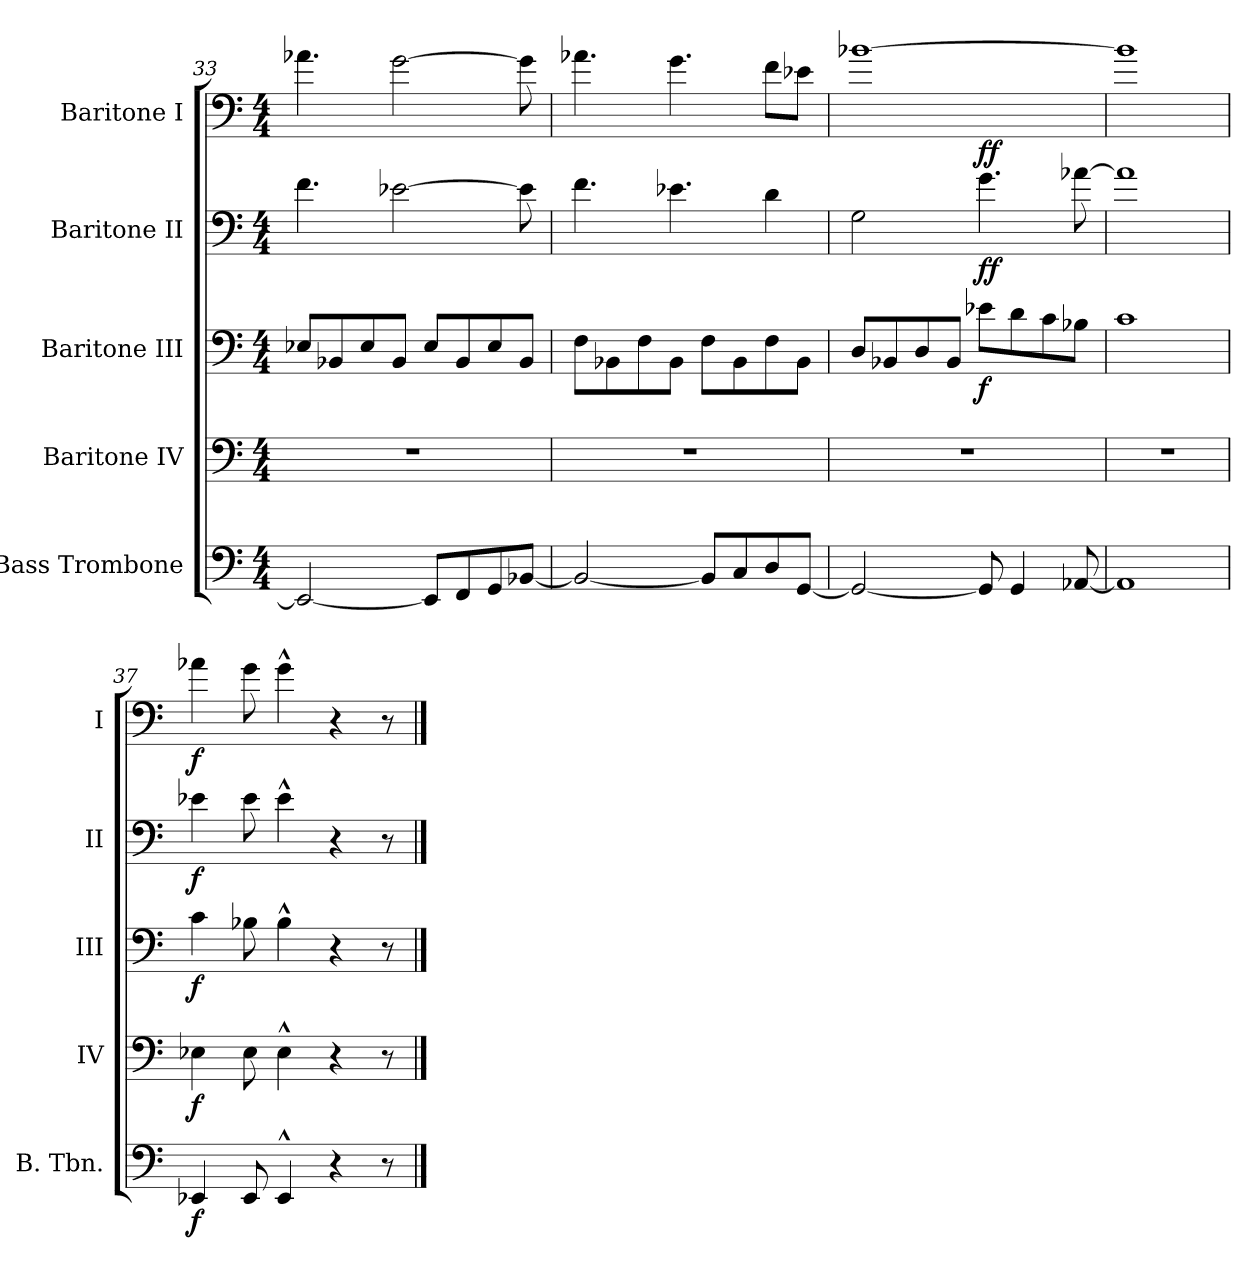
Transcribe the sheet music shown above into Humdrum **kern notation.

**kern	**dynam	**kern	**dynam	**kern	**dynam	**kern	**dynam	**kern	**dynam
*part5	*part5	*part4	*part4	*part3	*part3	*part2	*part2	*part1	*part1
*staff5	*staff5	*staff4	*staff4	*staff3	*staff3	*staff2	*staff2	*staff1	*staff1
*I"Bass Trombone	*	*I"Baritone IV	*	*I"Baritone III	*	*I"Baritone II	*	*I"Baritone I	*
*I'B. Tbn.	*	*I'IV	*	*I'III	*	*I'II	*	*I'I	*
!!LO:PB:g=z
*clefF4	*	*clefF4	*	*clefF4	*	*clefF4	*	*clefF4	*
*k[]	*	*k[]	*	*k[]	*	*k[]	*	*k[]	*
*M4/4	*	*M4/4	*	*M4/4	*	*M4/4	*	*M4/4	*
=33	=33	=33	=33	=33	=33	=33	=33	=33	=33
2EE-/_	.	1r	.	8E-X/L	.	4.f\	.	4.a-X\	.
.	.	.	.	8BB-X/	.	.	.	.	.
.	.	.	.	8E-/	.	.	.	.	.
.	.	.	.	8BB-/J	.	[2e-X\	.	[2g\	.
8EE-/L]	.	.	.	8E-/L	.	.	.	.	.
8FF/	.	.	.	8BB-/	.	.	.	.	.
8GG/	.	.	.	8E-/	.	.	.	.	.
[8BB-X/J	.	.	.	8BB-/J	.	8e-\]	.	8g\]	.
=34	=34	=34	=34	=34	=34	=34	=34	=34	=34
2BB-/_	.	1r	.	8F\L	.	4.f\	.	4.a-X\	.
.	.	.	.	8BB-X\	.	.	.	.	.
.	.	.	.	8F\	.	.	.	.	.
.	.	.	.	8BB-\J	.	4.e-X\	.	4.g\	.
8BB-/L]	.	.	.	8F\L	.	.	.	.	.
8C/	.	.	.	8BB-\	.	.	.	.	.
8D/	.	.	.	8F\	.	4d\	.	8f\L	.
[8GG/J	.	.	.	8BB-\J	.	.	.	8e-X\J	.
=35	=35	=35	=35	=35	=35	=35	=35	=35	=35
*	*	*	*	*	*	*	*	*^	*
2GG/_	.	1r	.	8D/L	.	2G\	.	[1b-X	2ryy	.
.	.	.	.	8BB-X/	.	.	.	.	.	.
.	.	.	.	8D/	.	.	.	.	.	.
.	.	.	.	8BB-/J	.	.	.	.	.	.
!	!	!	!	!	!LO:DY:b	!	!LO:DY:b	!	!	!LO:DY:b
8GG/]	.	.	.	8e-X\L	f	4.g\	ff	.	2ryy	ff
4GG/	.	.	.	8d\	.	.	.	.	.	.
.	.	.	.	8c\	.	.	.	.	.	.
[8AA-X/	.	.	.	8B-X\J	.	[8a-X\	.	.	.	.
*	*	*	*	*	*	*	*	*v	*v	*
=36	=36	=36	=36	=36	=36	=36	=36	=36	=36
1AA-]	.	1r	.	1c	.	1a-]	.	1b-]	.
=37	=37	=37	=37	=37	=37	=37	=37	=37	=37
!	!LO:DY:b	!	!LO:DY:b	!	!LO:DY:b	!	!LO:DY:b	!	!LO:DY:b
4EE-X/	f	4E-X\	f	4c\	f	4e-X\	f	4a-X\	f
8EE-/	.	8E-\	.	8B-X\	.	8e-\	.	8g\	.
4EE-^^/	.	4E-^^\	.	4B-^^\	.	4e-^^\	.	4g^^\	.
4r	.	4r	.	4r	.	4r	.	4r	.
8r	.	8r	.	8r	.	8r	.	8r	.
==	==	==	==	==	==	==	==	==	==
*-	*-	*-	*-	*-	*-	*-	*-	*-	*-
